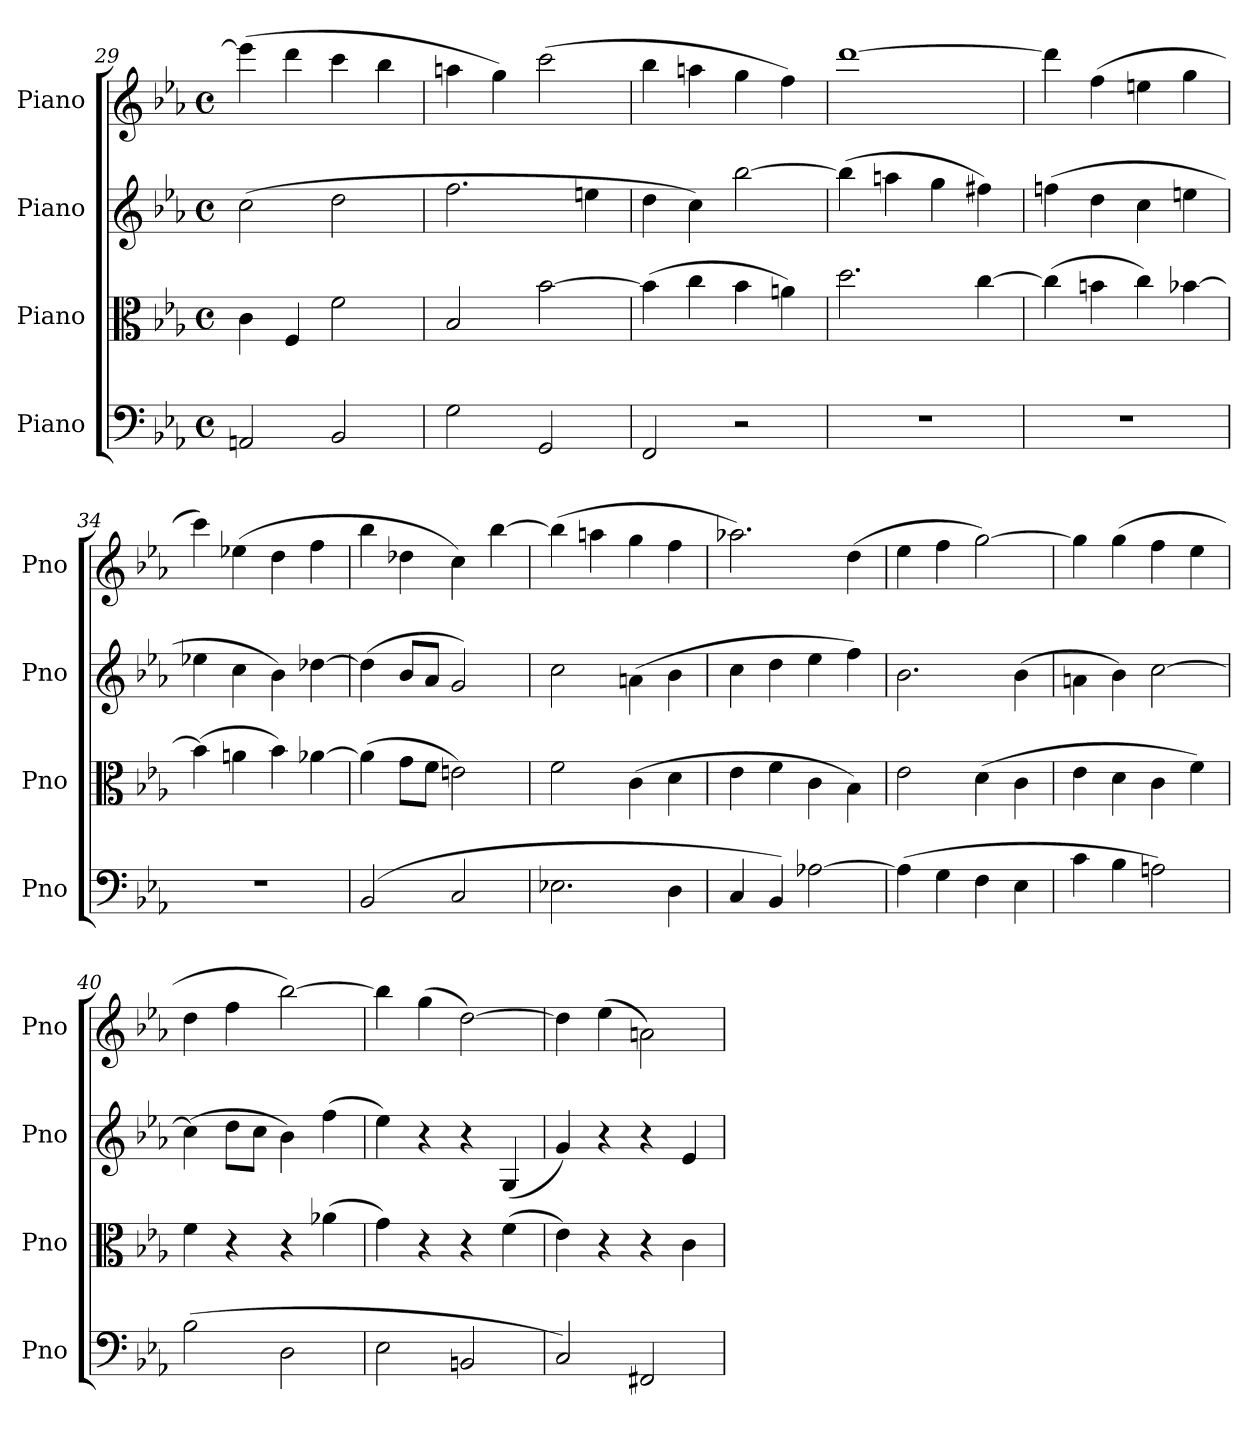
**kern	**kern	**kern	**kern
*part4	*part3	*part2	*part1
*staff4	*staff3	*staff2	*staff1
*I"Piano	*I"Piano	*I"Piano	*I"Piano
*I'Pno	*I'Pno	*I'Pno	*I'Pno
*clefF4	*clefC3	*clefG2	*clefG2
*k[b-e-a-]	*k[b-e-a-]	*k[b-e-a-]	*k[b-e-a-]
*M4/4	*M4/4	*M4/4	*M4/4
*met(c)	*met(c)	*met(c)	*met(c)
=29	=29	=29	=29
2AAn/	4c\	(2cc\	(4eee-\]
.	4F/	.	4ddd\
2BB-/	2f\	2dd\	4ccc\
.	.	.	4bb-\
=30	=30	=30	=30
2G\	2B-/	2.ff\	4aan\
.	.	.	4gg\)
2GG/	[2b-\	.	(2ccc\
.	.	4een\	.
=31	=31	=31	=31
2FF/	(4b-\]	4dd\	4bb-\
.	4cc\	4cc\)	4aan\
2r	4b-\	[2bb-\	4gg\
.	4an\)	.	4ff\)
=32	=32	=32	=32
1r	2.dd\	(4bb-\]	[1ddd
.	.	4aan\	.
.	.	4gg\	.
.	[4cc\	4ff#X\)	.
=33	=33	=33	=33
1r	(4cc\]	(4ffn\	4ddd\]
.	4bn\	4dd\	(4ff\
.	4cc\)	4cc\	4een\
.	[4b-X\	4een\	4gg\
=34	=34	=34	=34
1r	(4b-\]	4ee-X\	4ccc\)
.	4an\	4cc\	(4ee-X\
.	4b-\)	4b-\)	4dd\
.	[4a-X\	[4dd-X\	4ff\
=35	=35	=35	=35
(2BB-/	(4a-\]	(4dd-\]	4bb-\
.	8g\L	8b-/L	4dd-X\
.	8f\J	8a-/J	.
2C/	2en\)	2g/)	4cc\)
.	.	.	[4bb-\
=36	=36	=36	=36
2.E-X\	2f\	2cc\	(4bb-\]
.	.	.	4aan\
.	(4c\	(4an\	4gg\
4D\	4d\	4b-\	4ff\
=37	=37	=37	=37
4C/	4e-\	4cc\	2.aa-X\)
4BB-/)	4f\	4dd\	.
[2A-X\	4c\	4ee-\	.
.	4B-\)	4ff\)	(4dd\
=38	=38	=38	=38
(4A-\]	2e-\	2.b-\	4ee-\
4G\	.	.	4ff\
4F\	(4d\	.	[2gg\)
4E-\	4c\	(4b-\	.
=39	=39	=39	=39
4c\	4e-\	4an\	4gg\]
4B-\	4d\	4b-\)	(4gg\
2An\)	4c\	[2cc\	4ff\
.	4f\)	.	4ee-\
!!LO:LB:g=z
=40	=40	=40	=40
(2B-\	4f\	(4cc\]	4dd\
.	4r	8dd\L	4ff\
.	.	8cc\J	.
2D\	4r	4b-\)	[2bb-\)
.	(4a-X\	(4ff\	.
=41	=41	=41	=41
2E-\	4g\)	4ee-\)	4bb-\]
.	4r	4r	(4gg\
2BBn/	4r	4r	[2dd\)
.	(4f\	(4G/	.
=42	=42	=42	=42
2C/)	4e-\)	4g/)	4dd\]
.	4r	4r	(4ee-\
2FF#X/	4r	4r	2an\)
.	4c\	4e-/	.
=	=	=	=
*-	*-	*-	*-
